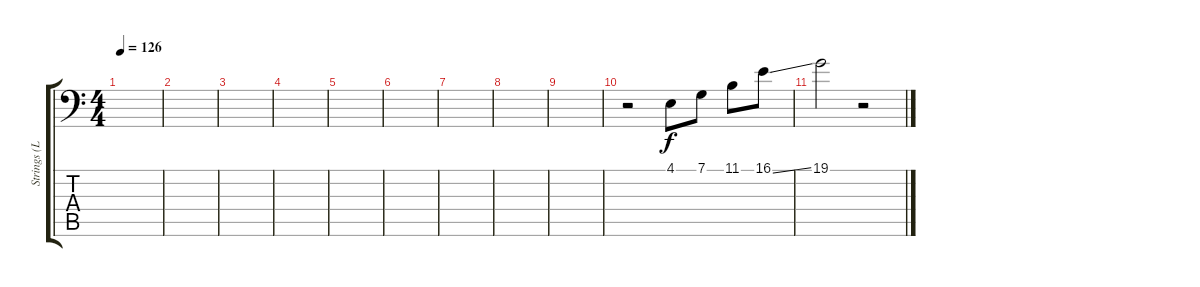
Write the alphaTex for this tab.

\track ("Strings (Low)" "Strings (L") {instrument stringensemble2}
\staff {score tabs}
\tuning (C3 G2 D2 A1 E1 B0) {hide}
\ts (4 4)
\tempo 126
\clef f4
\ks c
|
|
|
|
|
|
|
|
|
r.2 4.1.8 7.1.8 11.1.8 16.1{ss}.8 |
19.1.2 r.2
